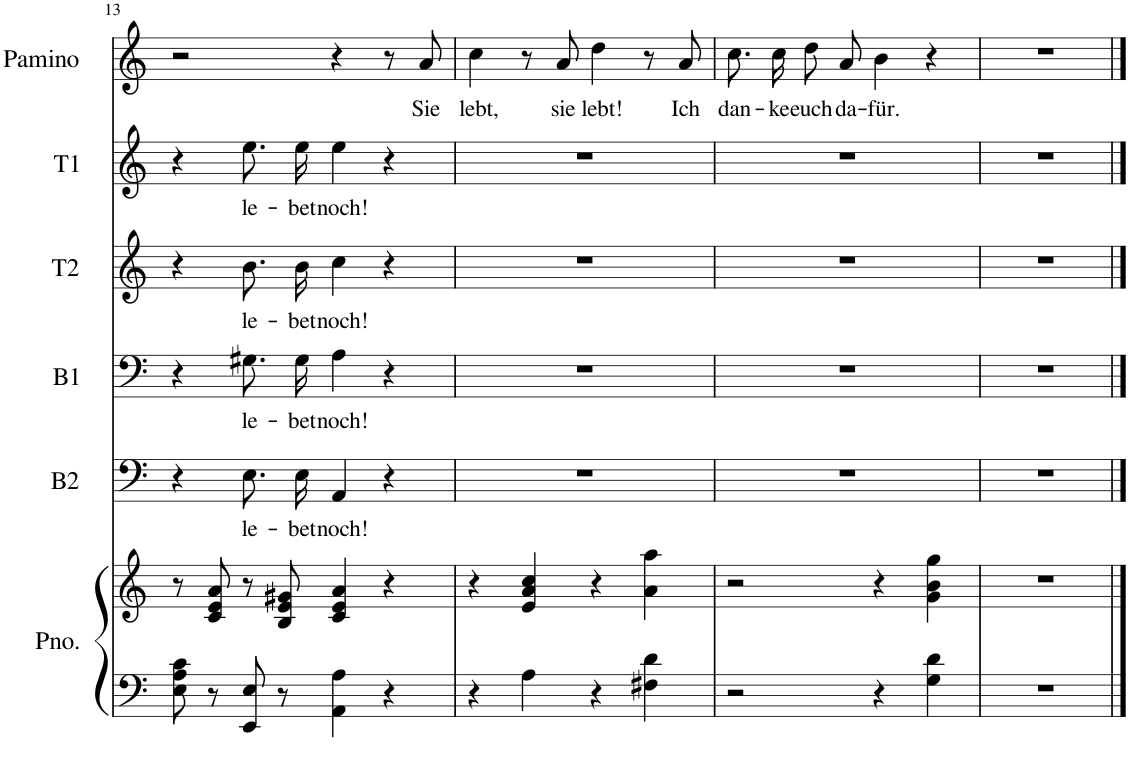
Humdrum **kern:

**kern	**kern	**kern	**text	**kern	**text	**kern	**text	**kern	**text	**kern	**text
*part6	*part6	*part5	*part5	*part4	*part4	*part3	*part3	*part2	*part2	*part1	*part1
*staff7	*staff6	*staff5	*staff5	*staff4	*staff4	*staff3	*staff3	*staff2	*staff2	*staff1	*staff1
*I"Piano	*	*I"B2	*	*I"B1	*	*I"T2	*	*I"T1	*	*I"Pamino	*
*I'Pno.	*	*I'B2	*	*I'B1	*	*I'T2	*	*I'T1	*	*I'Pamino	*
!!LO:PB:g=z
*clefF4	*clefG2	*clefF4	*	*clefF4	*	*clefG2	*	*clefG2	*	*clefG2	*
*k[]	*k[]	*k[]	*	*k[]	*	*k[]	*	*k[]	*	*k[]	*
*M4/4	*M4/4	*M4/4	*	*M4/4	*	*M4/4	*	*M4/4	*	*M4/4	*
=13	=13	=13	=13	=13	=13	=13	=13	=13	=13	=13	=13
8E\ 8A\ 8c\	8r	4r	.	4r	.	4r	.	4r	.	2r	.
8r	8c/ 8e/ 8a/	.	.	.	.	.	.	.	.	.	.
!	!	!	!LO:LY:b	!	!LO:LY:b	!	!LO:LY:b	!	!LO:LY:b	!	!
8EE/ 8E/	8r	8.E\L	le-	8.G#X\L	le-	8.b\L	le-	8.ee\L	le-	.	.
8r	8B/ 8e/ 8g#X/	.	.	.	.	.	.	.	.	.	.
!	!	!	!LO:LY:b	!	!LO:LY:b	!	!LO:LY:b	!	!LO:LY:b	!	!
.	.	16E\Jk	-bet	16G#\Jk	-bet	16b\Jk	-bet	16ee\Jk	-bet	.	.
!	!	!	!LO:LY:b	!	!LO:LY:b	!	!LO:LY:b	!	!LO:LY:b	!	!
4AA\ 4A\	4c/ 4e/ 4a/	4AA/	noch!	4A\	noch!	4cc\	noch!	4ee\	noch!	4r	.
4r	4r	4r	.	4r	.	4r	.	4r	.	8r	.
!	!	!	!	!	!	!	!	!	!	!	!LO:LY:b
.	.	.	.	.	.	.	.	.	.	8a/	Sie
=14	=14	=14	=14	=14	=14	=14	=14	=14	=14	=14	=14
!	!	!	!	!	!	!	!	!	!	!	!LO:LY:b
4r	4r	1r	.	1r	.	1r	.	1r	.	4cc\	lebt,
4A\	4e/ 4a/ 4cc/	.	.	.	.	.	.	.	.	8r	.
!	!	!	!	!	!	!	!	!	!	!	!LO:LY:b
.	.	.	.	.	.	.	.	.	.	8a/	sie
!	!	!	!	!	!	!	!	!	!	!	!LO:LY:b
4r	4r	.	.	.	.	.	.	.	.	4dd\	lebt!
4F#X\ 4d\	4a\ 4aa\	.	.	.	.	.	.	.	.	8r	.
!	!	!	!	!	!	!	!	!	!	!	!LO:LY:b
.	.	.	.	.	.	.	.	.	.	8a/	Ich
=15	=15	=15	=15	=15	=15	=15	=15	=15	=15	=15	=15
!	!	!	!	!	!	!	!	!	!	!	!LO:LY:b
2r	2r	1r	.	1r	.	1r	.	1r	.	8.cc\L	dan-
!	!	!	!	!	!	!	!	!	!	!	!LO:LY:b
.	.	.	.	.	.	.	.	.	.	16cc\Jk	-ke
!	!	!	!	!	!	!	!	!	!	!	!LO:LY:b
.	.	.	.	.	.	.	.	.	.	8dd\L	euch
!	!	!	!	!	!	!	!	!	!	!	!LO:LY:b
.	.	.	.	.	.	.	.	.	.	8a\J	da-
!	!	!	!	!	!	!	!	!	!	!	!LO:LY:b
4r	4r	.	.	.	.	.	.	.	.	4b\	-für.
4G\ 4d\	4g\ 4b\ 4gg\	.	.	.	.	.	.	.	.	4r	.
=16	=16	=16	=16	=16	=16	=16	=16	=16	=16	=16	=16
1r	1r	1r	.	1r	.	1r	.	1r	.	1r	.
==	==	==	==	==	==	==	==	==	==	==	==
*-	*-	*-	*-	*-	*-	*-	*-	*-	*-	*-	*-
